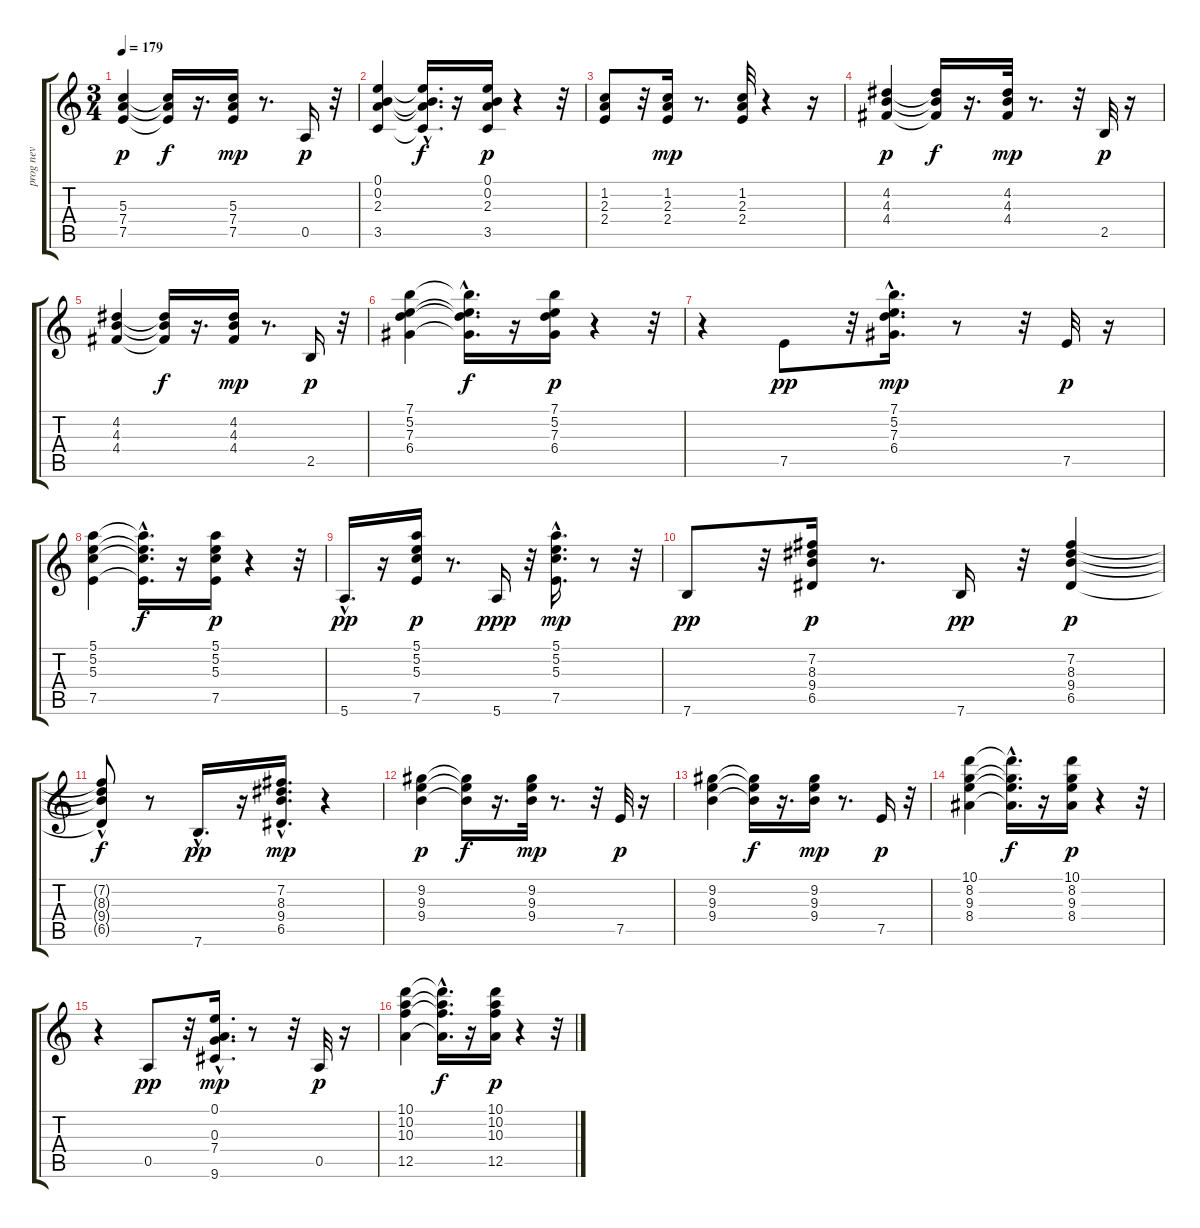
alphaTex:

\track ("prog nev" "prog nev") {instrument electricguitarjazz}
\staff {score tabs}
\tuning (E4 B3 G3 D3 A2 E2) {hide}
\ts (3 4)
\tempo 179
\clef g2
\ks c
(5.3 7.4 7.5).4{dy p} (5.3{t} 7.4{t} 7.5{t}).16{dy f} r.16{d} (5.3 7.4 7.5).16{dy mp} r.8{d} 0.5.16{dy p} r.32 |
(0.1 0.2 2.3 3.5).4 (0.1{hac t} 0.2{hac t} 2.3{hac t} 3.5{hac t}).16{d dy f} r.16 (0.1 0.2 2.3 3.5).16{dy p} r.4 r.32 |
(1.2 2.3 2.4).8 r.32 (1.2 2.3 2.4).16{dy mp} r.8{d} (1.2 2.3 2.4).32 r.4 r.16 |
(4.2 4.3 4.4).4{dy p} (4.2{t} 4.3{t} 4.4{t}).16{dy f} r.16{d} (4.2 4.3 4.4).32{dy mp} r.8{d} r.32 2.5.32{dy p} r.16 |
(4.2 4.3 4.4).4 (4.2{t} 4.3{t} 4.4{t}).16{dy f} r.16{d} (4.2 4.3 4.4).16{dy mp} r.8{d} 2.5.16{dy p} r.32 |
(7.1 5.2 7.3 6.4).4 (7.1{hac t} 5.2{hac t} 7.3{hac t} 6.4{hac t}).16{d dy f} r.16 (7.1 5.2 7.3 6.4).16{dy p} r.4 r.32 |
r.4 7.5.8{dy pp} r.32 (7.1 5.2 7.3{hac} 6.4{hac}).16{d dy mp} r.8 r.32 7.5.32{dy p} r.16 |
(5.1 5.2 5.3 7.5).4 (5.1{hac t} 5.2{hac t} 5.3{hac t} 7.5{hac t}).16{d dy f} r.16 (5.1 5.2 5.3 7.5).16{dy p} r.4 r.32 |
5.6{hac}.16{d dy pp} r.16 (5.1 5.2 5.3 7.5).16{dy p} r.8{d} 5.6.16{dy ppp} r.32 (5.1 5.2{hac} 5.3{hac} 7.5).16{d dy mp} r.8 r.32 |
7.6.8{dy pp} r.32 (7.2 8.3 9.4 6.5).16{dy p} r.8{d} 7.6.16{dy pp} r.32 (7.2 8.3 9.4 6.5).4{dy p} |
(7.2{hac t} 8.3{hac t} 9.4{hac t} 6.5{t}).8{dy f} r.8 7.6{hac}.16{d dy pp} r.16 (7.2 8.3 9.4{hac} 6.5).16{d dy mp} r.4 |
(9.2 9.3 9.4).4{dy p} (9.2{t} 9.3{t} 9.4{t}).16{dy f} r.16{d} (9.2 9.3 9.4).32{dy mp} r.8{d} r.32 7.5.32{dy p} r.16 |
(9.2 9.3 9.4).4 (9.2{t} 9.3{t} 9.4{t}).16{dy f} r.16{d} (9.2 9.3 9.4).16{dy mp} r.8{d} 7.5.16{dy p} r.32 |
(10.1 8.2 9.3 8.4).4 (10.1{hac t} 8.2{hac t} 9.3{hac t} 8.4{hac t}).16{d dy f} r.16 (10.1 8.2 9.3 8.4).16{dy p} r.4 r.32 |
r.4 0.5.8{dy pp} r.32 (0.1 0.3{hac} 7.4 9.6{hac}).16{d dy mp} r.8 r.32 0.5.32{dy p} r.16 |
(10.1 10.2 10.3 12.5).4 (10.1{hac t} 10.2{hac t} 10.3{hac t} 12.5{hac t}).16{d dy f} r.16 (10.1 10.2 10.3 12.5).16{dy p} r.4 r.32
